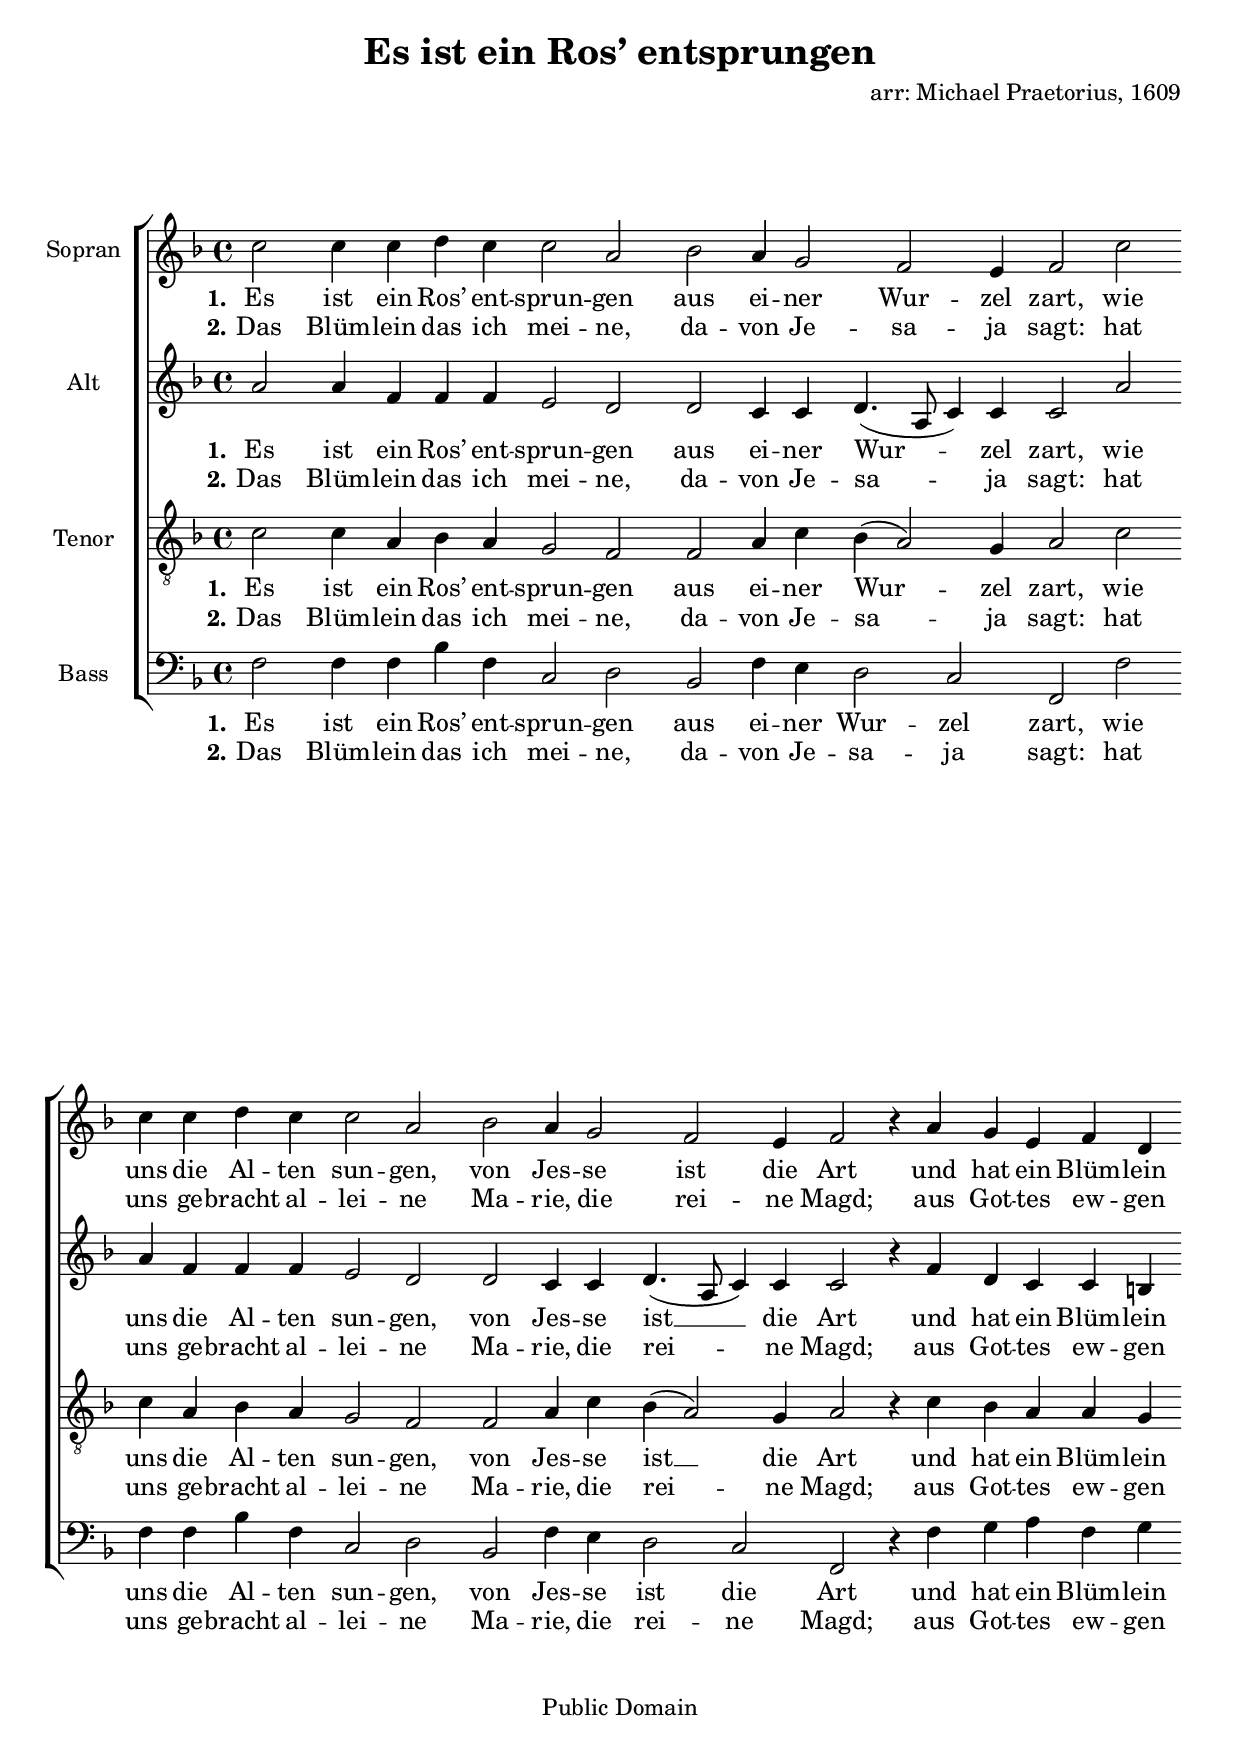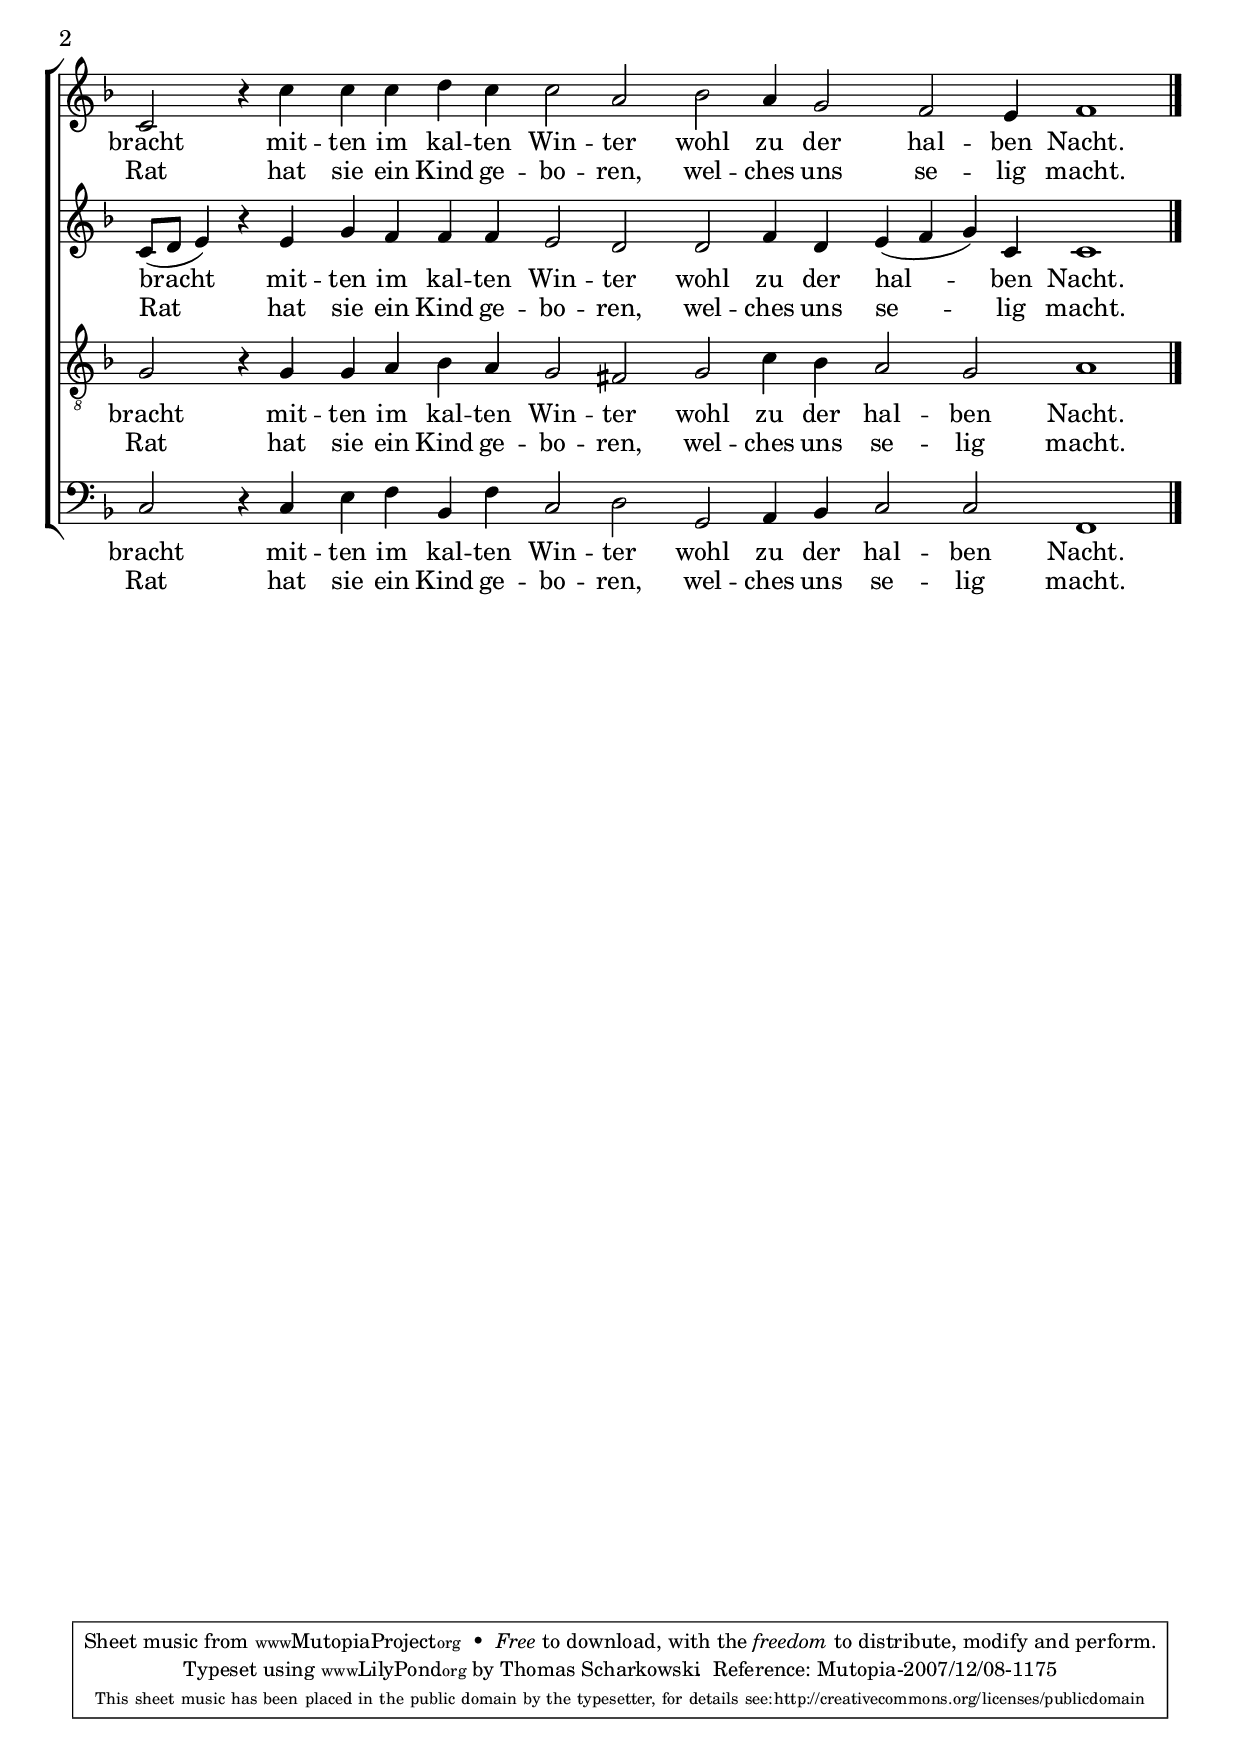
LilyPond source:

\version "2.11.34"

\header {
	title = "Es ist ein Ros’ entsprungen"
	composer = "arr: Michael Praetorius, 1609"
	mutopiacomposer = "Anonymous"
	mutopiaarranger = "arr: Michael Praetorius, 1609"
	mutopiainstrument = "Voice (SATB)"
	date = "1599/1609"
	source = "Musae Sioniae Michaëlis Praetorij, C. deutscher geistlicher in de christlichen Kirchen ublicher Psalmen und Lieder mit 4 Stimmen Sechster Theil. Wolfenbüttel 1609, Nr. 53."
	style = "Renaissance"
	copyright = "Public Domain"
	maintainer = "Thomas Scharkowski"

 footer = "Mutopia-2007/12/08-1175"
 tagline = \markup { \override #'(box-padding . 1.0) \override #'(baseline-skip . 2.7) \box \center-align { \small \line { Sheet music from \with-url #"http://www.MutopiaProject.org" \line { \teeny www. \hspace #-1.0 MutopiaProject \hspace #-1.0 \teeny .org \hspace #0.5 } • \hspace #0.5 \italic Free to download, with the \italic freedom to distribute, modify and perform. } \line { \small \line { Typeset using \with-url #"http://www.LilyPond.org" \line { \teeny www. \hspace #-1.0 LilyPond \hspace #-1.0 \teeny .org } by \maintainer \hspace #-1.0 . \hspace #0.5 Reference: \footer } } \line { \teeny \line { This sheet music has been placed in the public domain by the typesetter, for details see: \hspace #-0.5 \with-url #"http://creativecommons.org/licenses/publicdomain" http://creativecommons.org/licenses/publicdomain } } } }
}

staffSoprano = \new Staff  {
	\time 4/4
	\set Staff.instrumentName="Sopran "
	\set Staff.midiInstrument="choir aahs"
	\key f \major
	\clef treble
	\relative c'' {
		\context Voice = "melodySop" {
		\dynamicUp
		\override Staff.BarLine #'transparent = ##t
		\set Score.measureLength = #(ly:make-moment 1 2)
		c2 
		\set Score.measureLength = #(ly:make-moment 2 2)
		c4 c d c 
		c2 a bes a4 g2 f e4 
		f2  
		
		c'2 
		c4 c d c 
		c2 a bes a4 g2 f e4 
		f2  
	% 2. Teil	
		r4 a 
		g e f d 
		c2 r4 c' 
		c c d c 
		c2 a 
		bes a4 g2
		f e4 
		f1
		\revert Staff.BarLine #'transparent
		}

	\bar "|."
	}

}
staffAlto = \new Staff  {
	\set Staff.instrumentName="Alt "
	\set Staff.midiInstrument="choir aahs"
	\key f \major
	\clef treble
	\relative c'' { 	
		\context Voice = "melodyAlt" {
		\dynamicUp		
		\override Staff.BarLine #'transparent = ##t
		\set Score.measureLength = #(ly:make-moment 1 2)
		a2
		\set Score.measureLength = #(ly:make-moment 2 2)
		a4 f f f 
		e2 d 
		d c4 c 
		d4.( a8 c4) c 
		c2
		
		a' 
		a4 f f f 
		e2 d 
		d c4 c 
		d4.( a8 c4) c 
		c2 
		
		r4 f |
		d c c b |
		c8( d e4) r e |
		g f f f |
		e2 d |
		d f4 d |
		e( f g) c, |
		c1
		\revert Staff.BarLine #'transparent
		}
	}

}
staffTenor = \new Staff  {
	\set Staff.instrumentName="Tenor "
	\set Staff.midiInstrument="choir aahs"
	\key f \major
	\clef "G_8"
	\relative c' { 	
		\context Voice = "melodyTen" {
		\dynamicUp		
		\override Staff.BarLine #'transparent = ##t
		c2 
		c4 a bes a 
		g2 f 
		f a4 c bes( a2) g4 
		a2 
		
		c
		c4 a bes a 
		g2 f 
		f a4 c bes( a2) g4 
		a2 
		
		r4 c |
		bes a a g |
		g2 r4 g |
		g a bes a |
		g2 fis |
		g c4 bes |
		a2 g |
		a1
		\revert Staff.BarLine #'transparent
		}

	}

}
staffBass = \new Staff  {
	\set Staff.instrumentName="Bass "
	\set Staff.midiInstrument="choir aahs"
	\key f \major
	\clef bass
	\relative c { 	
		\context Voice = "melodyBas" {
		\dynamicUp		
		\override Staff.BarLine #'transparent = ##t
		f2 
		f4 f bes f 
		c2 d 
		bes f'4 e 
		d2 c 
		f,
		
		f' 
		f4 f bes f 
		c2 d 
		bes f'4 e 
		d2 c 
		f,
		
		r4 f' |
		g a f g |
		c,2 r4 c |
		e f bes, f' |
		c2 d |
		g, a4 bes |
		c2 c |
		f,1 |
		\revert Staff.BarLine #'transparent
		}

	
	}

}

textsop = \lyricsto "melodySop" \new Lyrics {
	 	\set stanza = "1."
		Es ist ein Ros’ ent -- sprun -- gen
		aus ei -- ner Wur -- zel zart,
		wie uns die Al -- ten sun -- gen,
		von Jes -- se ist die Art 
		
		und hat ein Blüm -- lein bracht
		mit -- ten im kal -- ten Win -- ter
		wohl zu der hal -- ben Nacht.
	}

textsopII = \lyricsto "melodySop" \new Lyrics {		
		\set stanza = "2."
		Das Blüm -- lein das ich mei -- ne,
		da -- von Je -- sa -- ja sagt:
		hat uns ge -- bracht al -- lei -- ne
		Ma -- rie, die rei -- ne Magd;
		aus Got -- tes ew -- gen Rat
		hat sie ein Kind ge -- bo -- ren,
		wel -- ches uns se -- lig macht.
}	
		
textalt = \lyricsto "melodyAlt" \new Lyrics {
		\set stanza = "1."
		Es ist ein Ros’ ent -- sprun -- gen
		aus ei -- ner Wur -- zel zart,
		wie uns die Al -- ten sun -- gen,
		von Jes -- se ist __ die Art
		
		und hat ein Blüm -- lein bracht
		mit -- ten im kal -- ten Win -- ter
		wohl zu der hal -- ben Nacht.
	}

textaltII = \lyricsto "melodyAlt" \new Lyrics {		
		\set stanza = "2."
		Das Blüm -- lein das ich mei -- ne,
		da -- von Je -- sa -- ja sagt:
		hat uns ge -- bracht al -- lei -- ne
		Ma -- rie, die rei -- ne Magd;
		aus Got -- tes ew -- gen Rat
		hat sie ein Kind ge -- bo -- ren,
		wel -- ches uns se -- lig macht.
}		

textten = \lyricsto "melodyTen" \new Lyrics {
		\set stanza = "1."
		Es ist ein Ros’ ent -- sprun -- gen
		aus ei -- ner Wur -- zel zart,
		wie uns die Al -- ten sun -- gen,
		von Jes -- se ist __ die Art
		
		und hat ein Blüm -- lein bracht
		mit -- ten im kal -- ten Win -- ter
		wohl zu der hal -- ben Nacht.
	}

texttenII = \lyricsto "melodyTen" \new Lyrics {		
		\set stanza = "2."
		Das Blüm -- lein das ich mei -- ne,
		da -- von Je -- sa -- ja sagt:
		hat uns ge -- bracht al -- lei -- ne
		Ma -- rie, die rei -- ne Magd;
		aus Got -- tes ew -- gen Rat
		hat sie ein Kind ge -- bo -- ren,
		wel -- ches uns se -- lig macht.
}			

textbas = \lyricsto "melodyBas" \new Lyrics {
		\set stanza = "1."
		Es ist ein Ros’ ent -- sprun -- gen
		aus ei -- ner Wur -- zel zart,
		wie uns die Al -- ten sun -- gen,
		von Jes -- se ist die Art
		
		und hat ein Blüm -- lein bracht
		mit -- ten im kal -- ten Win -- ter
		wohl zu der hal -- ben Nacht.
}

textbasII = \lyricsto "melodyBas" \new Lyrics {		
		\set stanza = "2."
		Das Blüm -- lein das ich mei -- ne,
		da -- von Je -- sa -- ja sagt:
		hat uns ge -- bracht al -- lei -- ne
		Ma -- rie, die rei -- ne Magd;
		aus Got -- tes ew -- gen Rat
		hat sie ein Kind ge -- bo -- ren,
		wel -- ches uns se -- lig macht.
}		
	
\score {
	\new ChoirStaff
	<<
		\staffSoprano
		\textsop
		\textsopII
		
		\staffAlto
		\textalt
		\textaltII
		
		\staffTenor
		\textten
		\texttenII
		
		\staffBass
		\textbas
		\textbasII
	>>
	
	\midi {
		\context {
			\Score
			tempoWholesPerMinute = #(ly:make-moment 60 2)
		}
	}

	\layout  {
			\context {
			\Score
			\remove Bar_number_engraver
		}
	}
}

\paper {}

